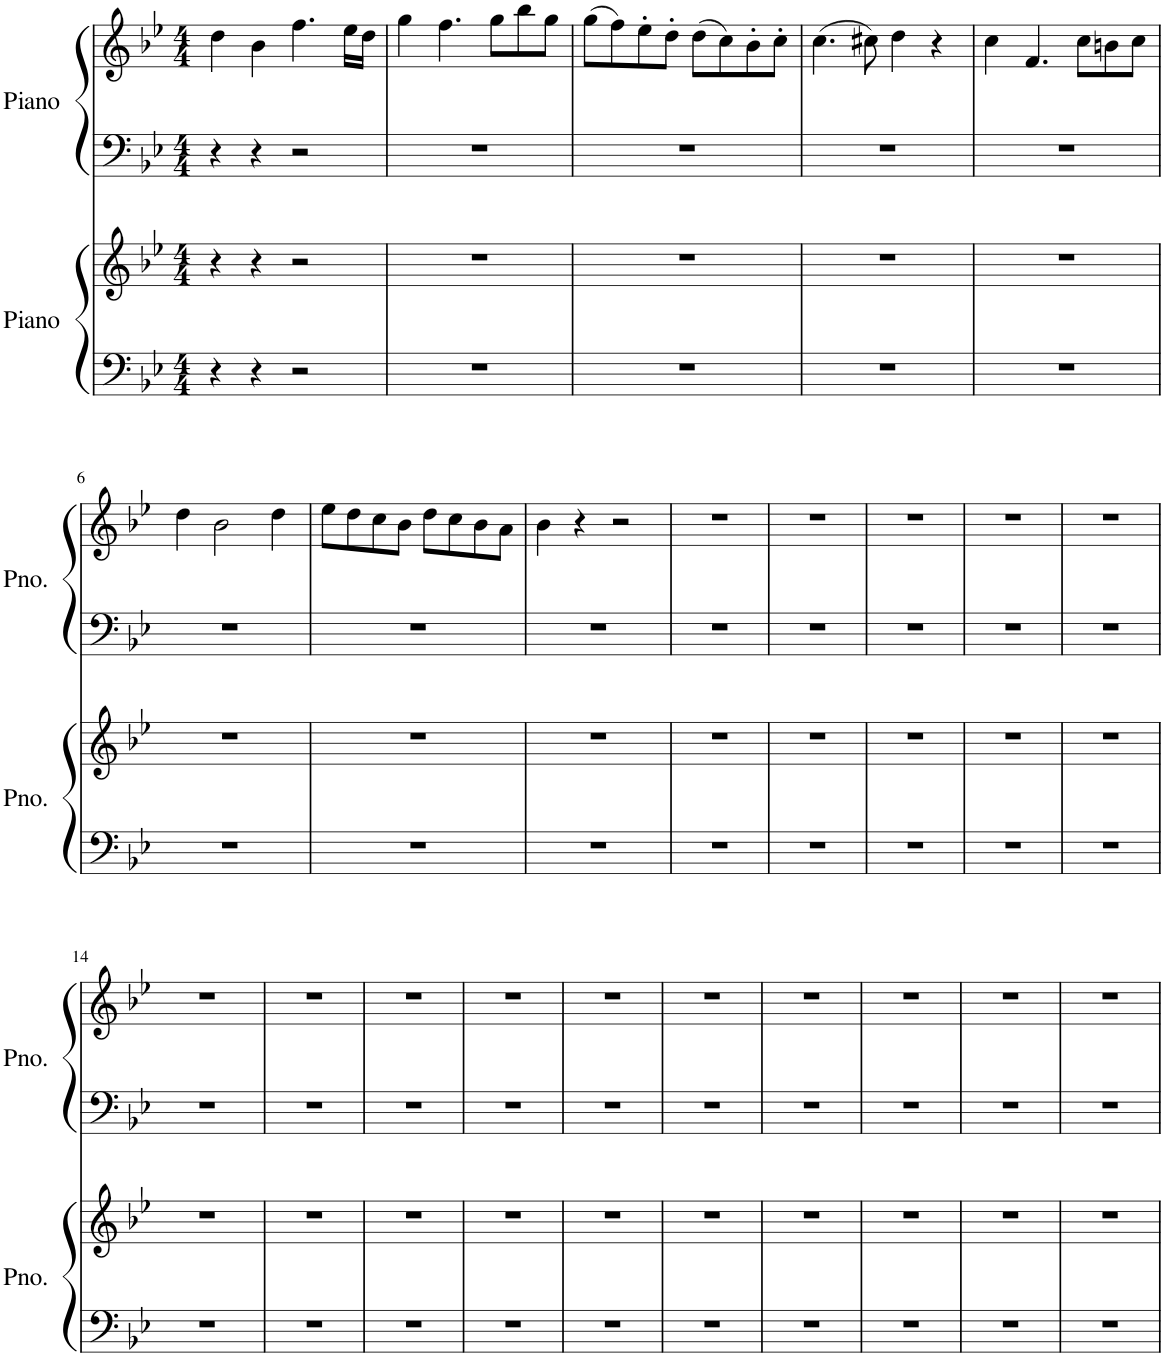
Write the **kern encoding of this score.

**kern	**kern	**kern	**kern
*part2	*part2	*part1	*part1
*staff4	*staff3	*staff2	*staff1
*I"Piano	*	*I"Piano	*
*I'Pno.	*	*I'Pno.	*
*clefF4	*clefG2	*clefF4	*clefG2
*k[b-e-]	*k[b-e-]	*k[b-e-]	*k[b-e-]
*M4/4	*M4/4	*M4/4	*M4/4
=1	=1	=1	=1
4r	4r	4r	4dd\
4r	4r	4r	4b-\
2r	2r	2r	4.ff\
.	.	.	16ee-\LL
.	.	.	16dd\JJ
=2	=2	=2	=2
1r	1r	1r	4gg\
.	.	.	4.ff\
.	.	.	8gg\L
.	.	.	8bb-\
.	.	.	8gg\J
=3	=3	=3	=3
1r	1r	1r	(8gg\L
.	.	.	8ff\)
.	.	.	8ee-'\
.	.	.	8dd'\J
.	.	.	(8dd\L
.	.	.	8cc\)
.	.	.	8b-'\
.	.	.	8cc'\J
=4	=4	=4	=4
1r	1r	1r	(4.cc\
.	.	.	8cc#X\)
.	.	.	4dd\
.	.	.	4r
=5	=5	=5	=5
1r	1r	1r	4cc\
.	.	.	4.f/
.	.	.	8cc\L
.	.	.	8bn\
.	.	.	8cc\J
!!LO:LB:g=z
=6	=6	=6	=6
1r	1r	1r	4dd\
.	.	.	2b-\
.	.	.	4dd\
=7	=7	=7	=7
1r	1r	1r	8ee-\L
.	.	.	8dd\
.	.	.	8cc\
.	.	.	8b-\J
.	.	.	8dd\L
.	.	.	8cc\
.	.	.	8b-\
.	.	.	8a\J
=8	=8	=8	=8
1r	1r	1r	4b-\
.	.	.	4r
.	.	.	2r
=9	=9	=9	=9
1r	1r	1r	1r
=10	=10	=10	=10
1r	1r	1r	1r
=11	=11	=11	=11
1r	1r	1r	1r
=12	=12	=12	=12
1r	1r	1r	1r
=13	=13	=13	=13
1r	1r	1r	1r
!!LO:LB:g=z
=14	=14	=14	=14
1r	1r	1r	1r
=15	=15	=15	=15
1r	1r	1r	1r
=16	=16	=16	=16
1r	1r	1r	1r
=17	=17	=17	=17
1r	1r	1r	1r
=18	=18	=18	=18
1r	1r	1r	1r
=19	=19	=19	=19
1r	1r	1r	1r
=20	=20	=20	=20
1r	1r	1r	1r
=21	=21	=21	=21
1r	1r	1r	1r
=22	=22	=22	=22
1r	1r	1r	1r
=23	=23	=23	=23
1r	1r	1r	1r
=	=	=	=
*-	*-	*-	*-
